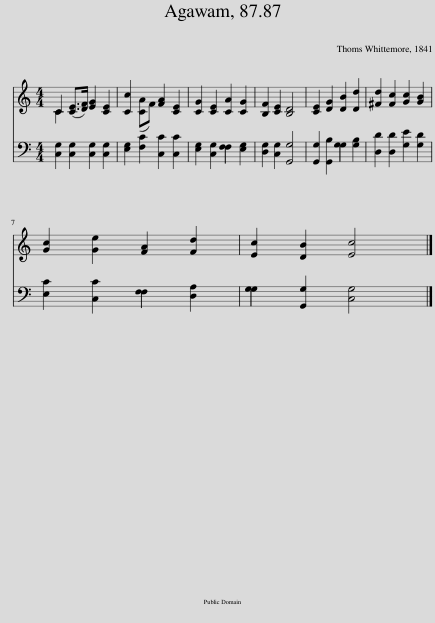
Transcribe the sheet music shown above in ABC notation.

X:1
%%score ( 1 2 ) ( 3 4 )
L:1/8
M:4/4
I:linebreak $
K:C
V:1 treble
V:2 treble
V:3 bass
V:4 bass
V:1
 C2 ([CE]>[DF]) [EG]2 [CE]2 | [Cc]2 (CF) [FA]2 [CE]2 | [CG]2 [CE]2 [CA]2 [CG]2 | [B,F]2 [CE]2 [B,D]4 | [CE]2 [DG]2 [DB]2 [Dd]2 | %5
 [^Fd]2 [Fc]2 [Gc]2 [GB]2 |$ [Gc]2 [Ge]2 [FA]2 [Fd]2 | [Ec]2 [DB]2 [Ec]4 |] %8
V:2
 C2 x6 | x2 A2 x4 | x8 | x8 | x8 | %5
 x8 |$ x8 | x8 |] %8
V:3
 [C,G,]2 [C,G,]2 [C,G,]2 [C,G,]2 | [E,G,]2 [F,C]2 [C,C]2 [C,C]2 | [E,G,]2 [C,G,]2 F,2 [E,G,]2 | [D,G,]2 [C,G,]2 [G,,G,]4 | [G,,G,]2 [G,,B,]2 G,2 [G,B,]2 | %5
 [D,D]2 [D,D]2 [G,E]2 [G,D]2 |$ [E,C]2 [C,C]2 F,2 [D,A,]2 | G,2 [G,,G,]2 [C,G,]4 |] %8
V:4
 x8 | x8 | x4 F,2 x2 | x8 | x4 G,2 x2 | %5
 x8 |$ x4 F,2 x2 | G,2 x6 |] %8
